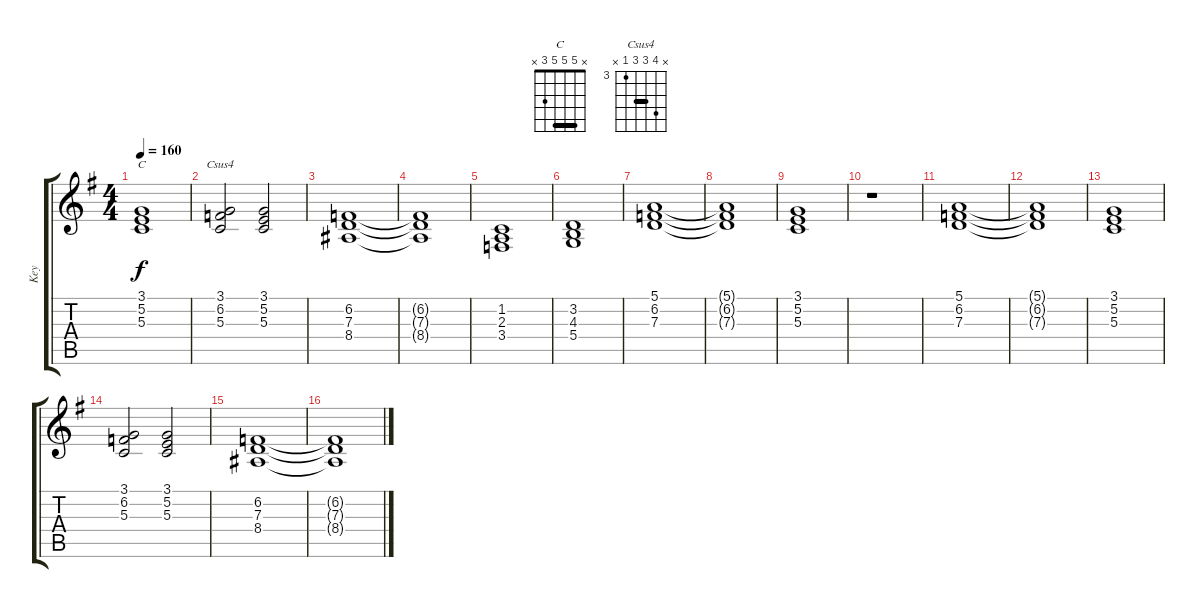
\track ("Key" "Key") {instrument stringensemble1}
\staff {score tabs}
\tuning (E4 B3 G3 D3 A2 E2) {hide}
\chord ("C" x 5 5 5 3 x) {barre 5}
\chord ("Csus4" x 6 5 5 3 x) {firstfret 3 barre 5}
\ts (4 4)
\tempo 160
\clef g2
\ks g
(3.1 5.2 5.3).1{ch "C" dy f} |
(3.1 6.2 5.3).2{ch "Csus4"} (3.1 5.2 5.3).2 |
(6.2 7.3 8.4).1 |
(6.2{t} 7.3{t} 8.4{t}).1 |
(1.2 2.3 3.4).1 |
(3.2 4.3 5.4).1 |
(5.1 6.2 7.3).1 |
(5.1{t} 6.2{t} 7.3{t}).1 |
(3.1 5.2 5.3).1 |
r.1 |
(5.1 6.2 7.3).1 |
(5.1{t} 6.2{t} 7.3{t}).1 |
(3.1 5.2 5.3).1 |
(3.1 6.2 5.3).2 (3.1 5.2 5.3).2 |
(6.2 7.3 8.4).1 |
(6.2{t} 7.3{t} 8.4{t}).1
